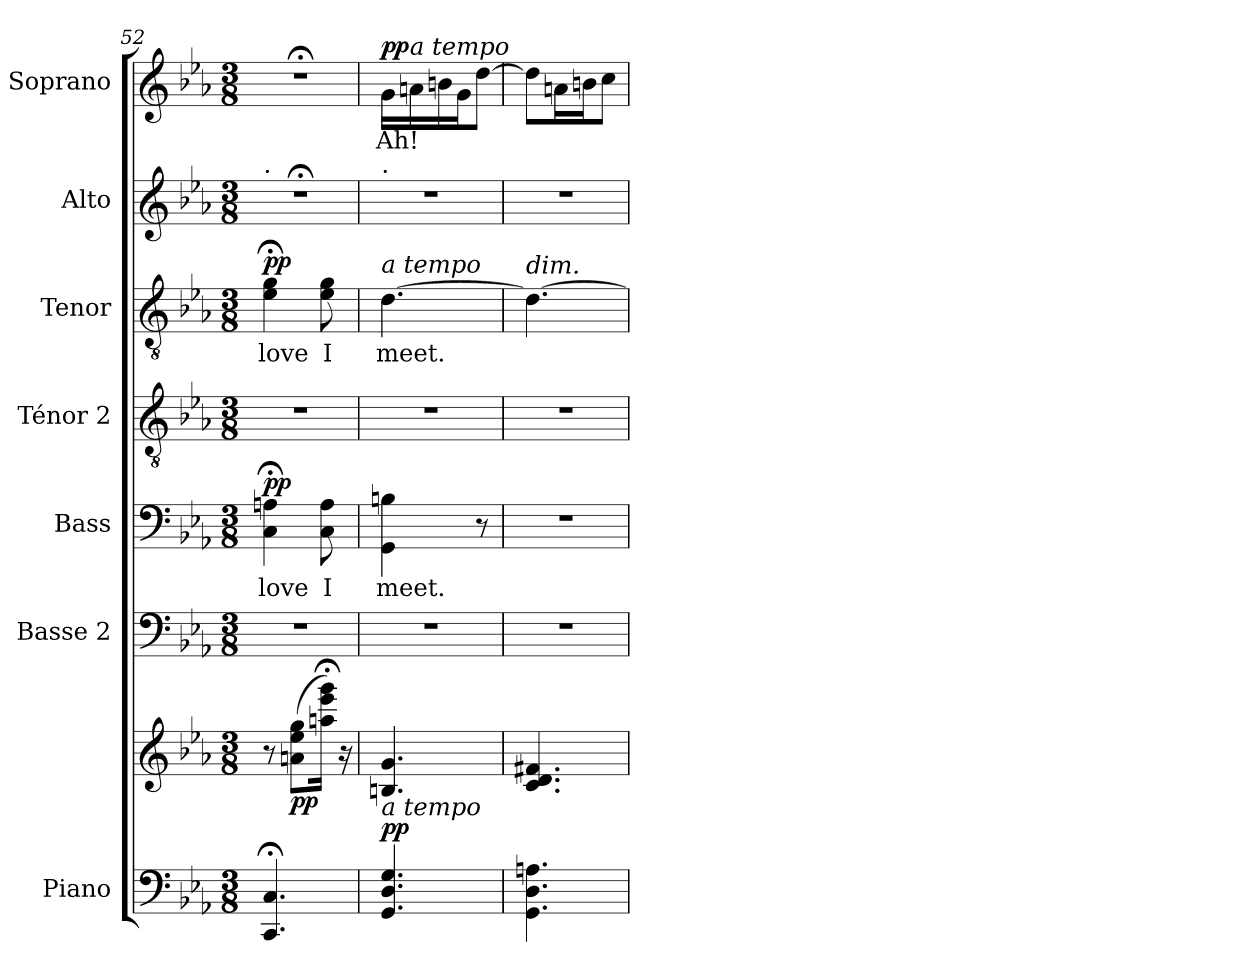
**kern	**kern	**dynam	**kern	**kern	**text	**dynam	**kern	**kern	**text	**dynam	**kern	**kern	**text	**dynam
*part7	*part7	*part7	*part6	*part5	*part5	*part5	*part4	*part3	*part3	*part3	*part2	*part1	*part1	*part1
*staff8	*staff7	*staff7/8	*staff6	*staff5	*staff5	*staff5	*staff4	*staff3	*staff3	*staff3	*staff2	*staff1	*staff1	*staff1
*I"Piano	*	*	*I"Basse 2	*I"Bass	*	*	*I"Ténor 2	*I"Tenor	*	*	*I"Alto	*I"Soprano	*	*
*I'Pno	*	*	*	*	*	*	*	*	*	*	*	*	*	*
*clefF4	*clefG2	*	*clefF4	*clefF4	*	*	*clefGv2	*clefGv2	*	*	*clefG2	*clefG2	*	*
*k[b-e-a-]	*k[b-e-a-]	*	*k[b-e-a-]	*k[b-e-a-]	*	*	*k[b-e-a-]	*k[b-e-a-]	*	*	*k[b-e-a-]	*k[b-e-a-]	*	*
*M3/8	*M3/8	*	*M3/8	*M3/8	*	*	*M3/8	*M3/8	*	*	*M3/8	*M3/8	*	*
=52	=52	=52	=52	=52	=52	=52	=52	=52	=52	=52	=52	=52	=52	=52
!	!	!	!	!	!	!	!	!	!	!	!LO:TX:a:t=.	!	!	!
!	!	!	!	!	!LO:LY:b	!LO:DY:a	!	!	!LO:LY:b	!LO:DY:a	!	!	!	!
4.CC/;< 4.C/;<	8r	.	4.r	4C\;< 4An\;<	love	pp	4.r	4e-\;< 4g\;<	love	pp	4.r;<	4.r;<	.	.
!	!	!LO:DY:b	!	!	!	!	!	!	!	!	!	!	!	!
.	(>8an\ 8ee-\ 8gg\L	pp	.	.	.	.	.	.	.	.	.	.	.	.
!	!	!	!	!	!LO:LY:b	!	!	!	!LO:LY:b	!	!	!	!	!
.	16aan\; 16eee-\; 16ggg\;Jk)	.	.	8C\ 8A\	I	.	.	8e-\ 8g\	I	.	.	.	.	.
.	16r	.	.	.	.	.	.	.	.	.	.	.	.	.
!!LO:LB:g=z
=53	=53	=53	=53	=53	=53	=53	=53	=53	=53	=53	=53	=53	=53	=53
*	*	*	*	*	*	*	*	*	*	*	*	*MM80	*	*
!	!	!	!	!	!	!	!	!	!	!	!LO:TX:a:t=.	!	!	!
!	!	!	!	!	!	!	!	!LO:TX:a:i:t=a tempo	!	!	!	!	!	!
!LO:TX:a:i:t=a tempo	!	!	!	!	!	!	!	!	!	!	!	!	!	!
!	!	!LO:DY:a=2	!	!	!LO:LY:b	!	!	!	!LO:LY:b	!	!	!	!LO:LY:b	!LO:DY:a
4.GG/ 4.D/ 4.G/	4.Bn/ 4.g/	pp	4.r	4GG\ 4Bn\	meet.	.	4.r	[4.d\	meet.	.	4.r	16g\LL	Ah!	pp
!	!	!	!	!	!	!	!	!	!	!	!	!LO:TX:a:i:t=a tempo	!	!
.	.	.	.	.	.	.	.	.	.	.	.	16an\	.	.
.	.	.	.	.	.	.	.	.	.	.	.	16bn\	.	.
.	.	.	.	.	.	.	.	.	.	.	.	16g\J	.	.
.	.	.	.	8r	.	.	.	.	.	.	.	[8dd\J	.	.
=54	=54	=54	=54	=54	=54	=54	=54	=54	=54	=54	=54	=54	=54	=54
!	!	!	!	!	!	!	!	!LO:TX:a:i:t=dim.	!	!	!	!	!	!
4.GG\ 4.D\ 4.An\	4.c/ 4.d/ 4.f#X/	.	4.r	4.r	.	.	4.r	4.d\_	.	.	4.r	8dd\L]	.	.
.	.	.	.	.	.	.	.	.	.	.	.	16an\L	.	.
.	.	.	.	.	.	.	.	.	.	.	.	16bn\J	.	.
.	.	.	.	.	.	.	.	.	.	.	.	8cc\J	.	.
=	=	=	=	=	=	=	=	=	=	=	=	=	=	=
*-	*-	*-	*-	*-	*-	*-	*-	*-	*-	*-	*-	*-	*-	*-
